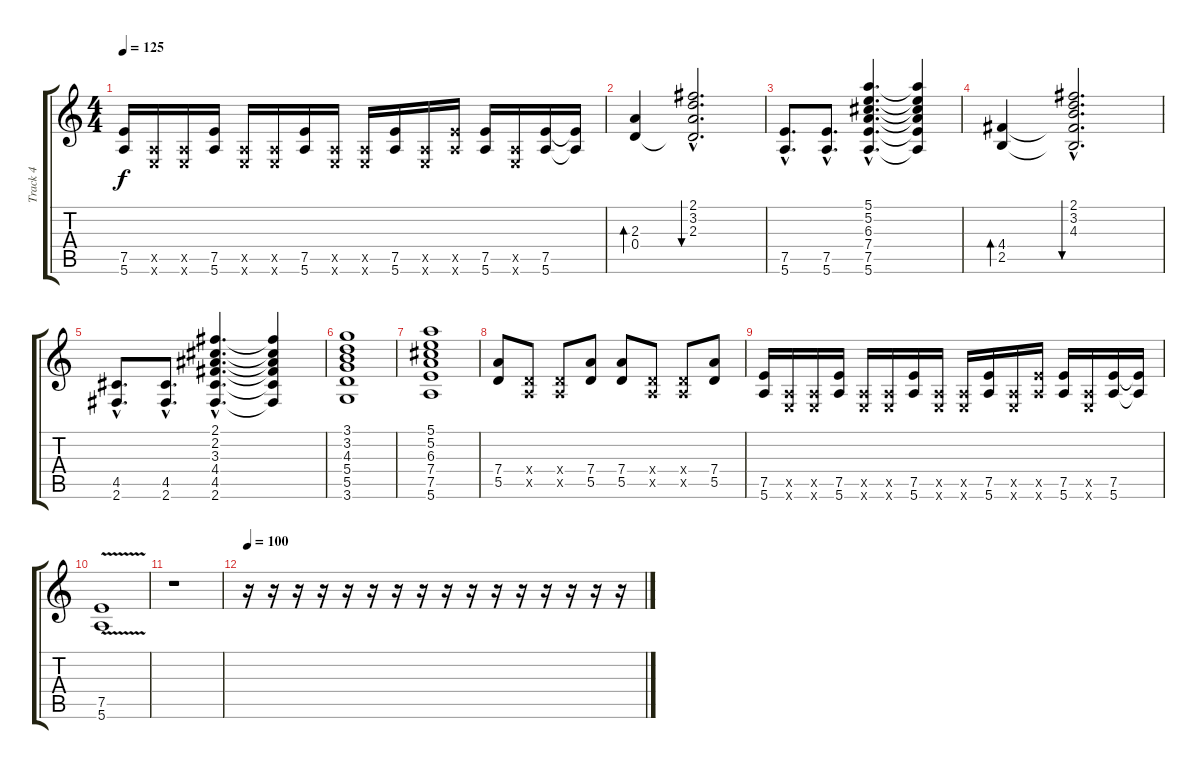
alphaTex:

\track ("Track 4" "Track 4") {instrument distortionguitar}
\staff {score tabs}
\tuning (E4 B3 G3 D3 A2 E2) {hide}
\ts (4 4)
\tempo 125
\clef g2
\ks c
(7.5 5.6).16{dy f} (0.5{x} 0.6{x}).16 (0.5{x} 0.6{x}).16 (7.5 5.6).16 (0.5{x} 0.6{x}).16 (0.5{x} 0.6{x}).16 (7.5 5.6).16 (0.5{x} 0.6{x}).16 (0.5{x} 0.6{x}).16 (7.5 5.6).16 (0.5{x} 0.6{x}).16 (7.5{x} 5.6{x}).16 (7.5 5.6).16 (0.5{x} 0.6{x}).16 (7.5 5.6).16 (7.5{t} 5.6{t}).16 |
(2.3 0.4).4{bd 60} (2.1{hac} 3.2{hac} 2.3{hac} 0.4{hac t}).2{d bu 30} |
(7.5{hac} 5.6{hac}).8{d} (7.5{hac} 5.6{hac}).8{d} (5.1{hac} 5.2{hac} 6.3{hac} 7.4{hac} 7.5{hac} 5.6{hac}).4{d} (5.1{t} 5.2{t} 6.3{t} 7.4{t} 7.5{t} 5.6{t}).4 |
(4.4 2.5).4{bd 240} (2.1{hac} 3.2{hac} 4.3{hac} 4.4{hac t} 2.5{hac t}).2{d bu 30} |
(4.5{hac} 2.6{hac}).8{d} (4.5{hac} 2.6{hac}).8{d} (2.1{hac} 2.2{hac} 3.3{hac} 4.4{hac} 4.5{hac} 2.6{hac}).4{d} (2.1{t} 2.2{t} 3.3{t} 4.4{t} 4.5{t} 2.6{t}).4 |
(3.1 3.2 4.3 5.4 5.5 3.6).1 |
(5.1 5.2 6.3 7.4 7.5 5.6).1 |
(7.4 5.5).8 (0.4{x} 0.5{x}).8 (0.4{x} 0.5{x}).8 (7.4 5.5).8 (7.4 5.5).8 (0.4{x} 0.5{x}).8 (0.4{x} 0.5{x}).8 (7.4 5.5).8 |
(7.5 5.6).16 (0.5{x} 0.6{x}).16 (0.5{x} 0.6{x}).16 (7.5 5.6).16 (0.5{x} 0.6{x}).16 (0.5{x} 0.6{x}).16 (7.5 5.6).16 (0.5{x} 0.6{x}).16 (0.5{x} 0.6{x}).16 (7.5 5.6).16 (0.5{x} 0.6{x}).16 (7.5{x} 5.6{x}).16 (7.5 5.6).16 (0.5{x} 0.6{x}).16 (7.5 5.6).16 (7.5{t} 5.6{t}).16 |
(7.5{v} 5.6).1 |
r.1 |
\tempo 100
r.16 r.16 r.16 r.16 r.16 r.16 r.16 r.16 r.16 r.16 r.16 r.16 r.16 r.16 r.16 r.16
